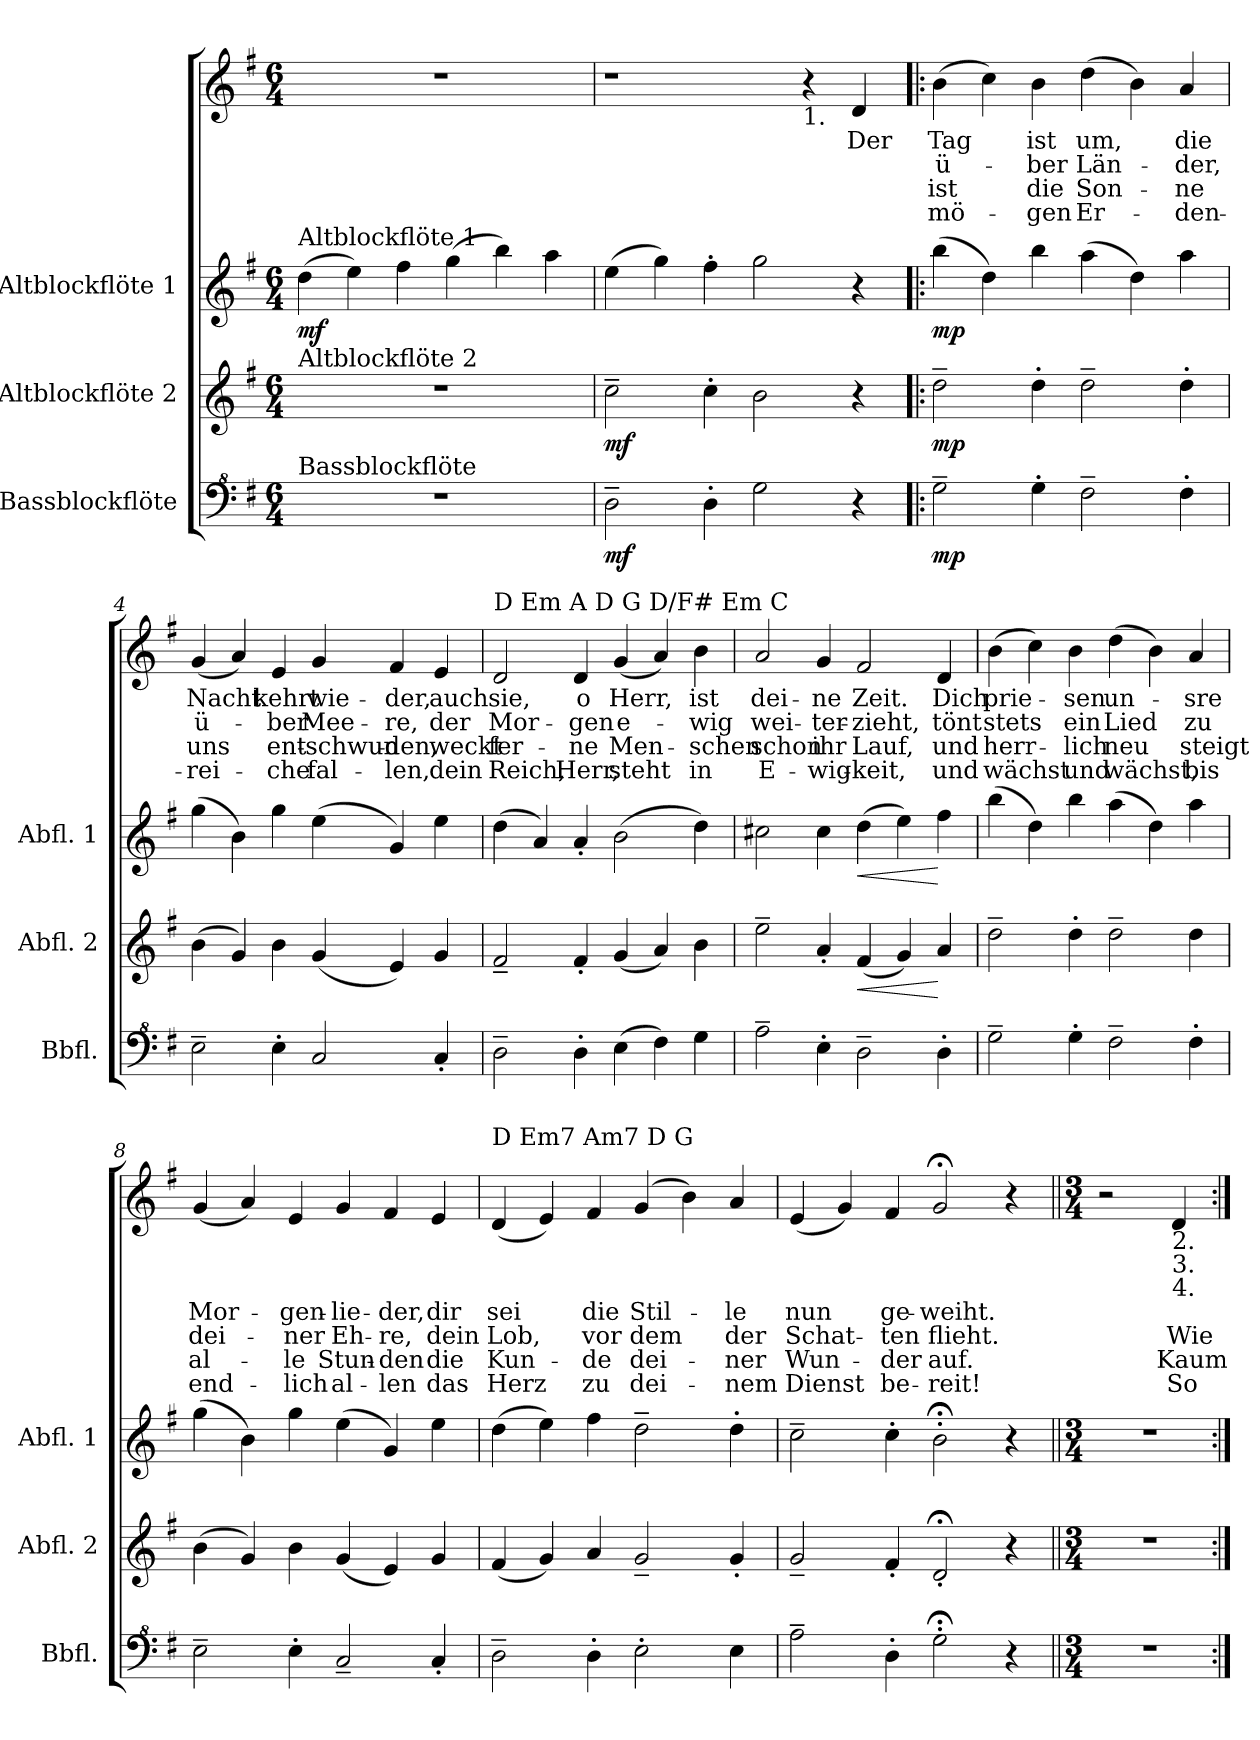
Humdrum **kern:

**kern	**dynam	**kern	**dynam	**kern	**dynam	**kern	**text	**text	**text	**text
*part4	*part4	*part3	*part3	*part2	*part2	*part1	*part1	*part1	*part1	*part1
*staff4	*staff4	*staff3	*staff3	*staff2	*staff2	*staff1	*staff1	*staff1	*staff1	*staff1
*I"Bassblockflöte	*	*I"Altblockflöte 2	*	*I"Altblockflöte 1	*	*	*	*	*	*
*I'Bbfl.	*	*I'Abfl. 2	*	*I'Abfl. 1	*	*	*	*	*	*
*clefF^4	*	*clefG2	*	*clefG2	*	*clefG2	*	*	*	*
*k[f#]	*	*k[f#]	*	*k[f#]	*	*k[f#]	*	*	*	*
*G:	*	*G:	*	*G:	*	*G:	*	*	*	*
*M6/4	*	*M6/4	*	*M6/4	*	*M6/4	*	*	*	*
=1	=1	=1	=1	=1	=1	=1	=1	=1	=1	=1
!	!	!	!	!LO:TX:a:t=Altblockflöte 1	!	!	!	!	!	!
!	!	!LO:TX:a:t=Altblockflöte 2	!	!	!	!	!	!	!	!
!LO:TX:a:t=Bassblockflöte	!	!	!	!	!	!	!	!	!	!
!	!	!	!	!	!LO:DY:b	!	!	!	!	!
1.r	.	1.r	.	(>4dd\	mf	1.r	.	.	.	.
.	.	.	.	4ee\)	.	.	.	.	.	.
.	.	.	.	4ff#\	.	.	.	.	.	.
.	.	.	.	(>4gg\	.	.	.	.	.	.
.	.	.	.	4bb\)	.	.	.	.	.	.
.	.	.	.	4aa\	.	.	.	.	.	.
=2	=2	=2	=2	=2	=2	=2	=2	=2	=2	=2
!	!LO:DY:b	!	!LO:DY:b	!	!	!	!	!	!	!
2d~>\	mf	2cc~>\	mf	(>4ee\	.	1r	.	.	.	.
.	.	.	.	4gg\)	.	.	.	.	.	.
4d'>\	.	4cc'>\	.	4ff#'>\	.	.	.	.	.	.
2g\	.	2b\	.	2gg\	.	.	.	.	.	.
!	!	!	!	!	!	!LO:TX:b:t=1.	!	!	!	!
.	.	.	.	.	.	4r	.	.	.	.
!	!	!	!	!	!	!	!LO:LY:b	!	!	!
4r	.	4r	.	4r	.	4d/	Der	.	.	.
=3!|:	=3!|:	=3!|:	=3!|:	=3!|:	=3!|:	=3!|:	=3!|:	=3!|:	=3!|:	=3!|:
!	!LO:DY:b	!	!LO:DY:b	!	!LO:DY:b	!	!LO:LY:b	!LO:LY:b	!LO:LY:b	!LO:LY:b
2g~>\	mp	2dd~>\	mp	(>4bb\	mp	(>4b\	Tag	ü-	ist	mö-
.	.	.	.	4dd\)	.	4cc\)	.	.	.	.
!	!	!	!	!	!	!	!LO:LY:b	!LO:LY:b	!LO:LY:b	!LO:LY:b
4g'>\	.	4dd'>\	.	4bb\	.	4b\	ist	-ber	die	-gen
!	!	!	!	!	!	!	!LO:LY:b	!LO:LY:b	!LO:LY:b	!LO:LY:b
2f#~>\	.	2dd~>\	.	(>4aa\	.	(>4dd\	um,	Län-	Son-	Er-
.	.	.	.	4dd\)	.	4b\)	.	.	.	.
!	!	!	!	!	!	!	!LO:LY:b	!LO:LY:b	!LO:LY:b	!LO:LY:b
4f#'>\	.	4dd'>\	.	4aa\	.	4a/	die	-der,	-ne	-den-
=4	=4	=4	=4	=4	=4	=4	=4	=4	=4	=4
!	!	!	!	!	!	!	!LO:LY:b	!LO:LY:b	!LO:LY:b	!LO:LY:b
2e~>\	.	(>4b\	.	(>4gg\	.	(<4g/	Nacht	ü-	uns	-rei-
.	.	4g/)	.	4b\)	.	4a/)	.	.	.	.
!	!	!	!	!	!	!	!LO:LY:b	!LO:LY:b	!LO:LY:b	!LO:LY:b
4e'>\	.	4b\	.	4gg\	.	4e/	kehrt	-ber	ent-	-che
!	!	!	!	!	!	!	!LO:LY:b	!LO:LY:b	!LO:LY:b	!LO:LY:b
2c/	.	(<4g/	.	(>4ee\	.	4g/	wie-	Mee-	-schwun-	fal-
!	!	!	!	!	!	!	!LO:LY:b	!LO:LY:b	!LO:LY:b	!LO:LY:b
.	.	4e/)	.	4g/)	.	4f#/	-der,	-re,	-den,	-len,
!	!	!	!	!	!	!	!LO:LY:b	!LO:LY:b	!LO:LY:b	!LO:LY:b
4c'</	.	4g/	.	4ee\	.	4e/	auch	der	weckt	dein
!!LO:LB:g=z
=5	=5	=5	=5	=5	=5	=5	=5	=5	=5	=5
!	!	!	!	!	!	!LO:TX:a:t=D                 Em                    A                D                     G                   D/F#                Em                 C	!	!	!	!
!	!	!	!	!	!	!	!LO:LY:b	!LO:LY:b	!LO:LY:b	!LO:LY:b
2d~>\	.	2f#~</	.	(>4dd\	.	2d/	sie,	Mor-	fer-	Reich,
.	.	.	.	4a/)	.	.	.	.	.	.
!	!	!	!	!	!	!	!LO:LY:b	!LO:LY:b	!LO:LY:b	!LO:LY:b
4d'>\	.	4f#'</	.	4a'</	.	4d/	o	-gen	-ne	Herr,
!	!	!	!	!	!	!	!LO:LY:b	!LO:LY:b	!LO:LY:b	!LO:LY:b
(>4e\	.	(>4g/	.	(>2b\	.	(<4g/	Herr,	e-	Men-	steht
4f#\)	.	4a/)	.	.	.	4a/)	.	.	.	.
!	!	!	!	!	!	!	!LO:LY:b	!LO:LY:b	!LO:LY:b	!LO:LY:b
4g\	.	4b\	.	4dd\)	.	4b\	ist	-wig	-schen	in
=6	=6	=6	=6	=6	=6	=6	=6	=6	=6	=6
!	!	!	!	!	!	!	!LO:LY:b	!LO:LY:b	!LO:LY:b	!LO:LY:b
2a~>\	.	2ee~>\	.	2cc#X\	.	2a/	dei-	wei-	schon	E-
!	!	!	!	!	!	!	!LO:LY:b	!LO:LY:b	!LO:LY:b	!LO:LY:b
4e'>\	.	4a'</	.	4cc#\	.	4g/	-ne	-ter-	ihr	-wig-
!	!	!	!LO:HP:b	!	!LO:HP:b	!	!LO:LY:b	!LO:LY:b	!LO:LY:b	!LO:LY:b
2d~>\	.	(<4f#/	<	(>4dd\	<	2f#/	Zeit.	-zieht,	Lauf,	-keit,
.	.	4g/)	.	4ee\)	.	.	.	.	.	.
!	!	!	!	!	!	!	!LO:LY:b	!LO:LY:b	!LO:LY:b	!LO:LY:b
4d'>\	.	4a/	[	4ff#\	[	4d/	Dich	tönt	und	und
=7	=7	=7	=7	=7	=7	=7	=7	=7	=7	=7
!	!	!	!	!	!	!	!LO:LY:b	!LO:LY:b	!LO:LY:b	!LO:LY:b
2g~>\	.	2dd~>\	.	(>4bb\	.	(>4b\	prie-	stets	herr-	wächst
.	.	.	.	4dd\)	.	4cc\)	.	.	.	.
!	!	!	!	!	!	!	!LO:LY:b	!LO:LY:b	!LO:LY:b	!LO:LY:b
4g'>\	.	4dd'>\	.	4bb\	.	4b\	-sen	ein	-lich	und
!	!	!	!	!	!	!	!LO:LY:b	!LO:LY:b	!LO:LY:b	!LO:LY:b
2f#~>\	.	2dd~>\	.	(>4aa\	.	(>4dd\	un-	Lied	neu	wächst,
.	.	.	.	4dd\)	.	4b\)	.	.	.	.
!	!	!	!	!	!	!	!LO:LY:b	!LO:LY:b	!LO:LY:b	!LO:LY:b
4f#'>\	.	4dd\	.	4aa\	.	4a/	-sre	zu	steigt	bis
=8	=8	=8	=8	=8	=8	=8	=8	=8	=8	=8
!	!	!	!	!	!	!	!LO:LY:b	!LO:LY:b	!LO:LY:b	!LO:LY:b
2e~>\	.	(>4b\	.	(>4gg\	.	(<4g/	Mor-	dei-	al-	end-
.	.	4g/)	.	4b\)	.	4a/)	.	.	.	.
!	!	!	!	!	!	!	!LO:LY:b	!LO:LY:b	!LO:LY:b	!LO:LY:b
4e'>\	.	4b\	.	4gg\	.	4e/	-gen-	-ner	-le	-lich
!	!	!	!	!	!	!	!LO:LY:b	!LO:LY:b	!LO:LY:b	!LO:LY:b
2c~</	.	(<4g/	.	(>4ee\	.	4g/	-lie-	Eh-	Stun-	al-
!	!	!	!	!	!	!	!LO:LY:b	!LO:LY:b	!LO:LY:b	!LO:LY:b
.	.	4e/)	.	4g/)	.	4f#/	-der,	-re,	-den	-len
!	!	!	!	!	!	!	!LO:LY:b	!LO:LY:b	!LO:LY:b	!LO:LY:b
4c'</	.	4g/	.	4ee\	.	4e/	dir	dein	die	das
!!LO:LB:g=z
=9	=9	=9	=9	=9	=9	=9	=9	=9	=9	=9
!	!	!	!	!	!	!LO:TX:a:t=D                             Em7                              Am7                      D           G	!	!	!	!
!	!	!	!	!	!	!	!LO:LY:b	!LO:LY:b	!LO:LY:b	!LO:LY:b
2d~>\	.	(<4f#/	.	(>4dd\	.	(<4d/	sei	Lob,	Kun-	Herz
.	.	4g/)	.	4ee\)	.	4e/)	.	.	.	.
!	!	!	!	!	!	!	!LO:LY:b	!LO:LY:b	!LO:LY:b	!LO:LY:b
4d'>\	.	4a/	.	4ff#\	.	4f#/	die	vor	-de	zu
!	!	!	!	!	!	!	!LO:LY:b	!LO:LY:b	!LO:LY:b	!LO:LY:b
2e'>\	.	2g~</	.	2dd~>\	.	(>4g/	Stil-	dem	dei-	dei-
.	.	.	.	.	.	4b\)	.	.	.	.
!	!	!	!	!	!	!	!LO:LY:b	!LO:LY:b	!LO:LY:b	!LO:LY:b
4e\	.	4g'</	.	4dd'>\	.	4a/	-le	der	-ner	-nem
=10	=10	=10	=10	=10	=10	=10	=10	=10	=10	=10
!	!	!	!	!	!	!	!LO:LY:b	!LO:LY:b	!LO:LY:b	!LO:LY:b
2a~>\	.	2g~</	.	2cc~>\	.	(<4e/	nun	Schat-	Wun-	Dienst
.	.	.	.	.	.	4g/)	.	.	.	.
!	!	!	!	!	!	!	!LO:LY:b	!LO:LY:b	!LO:LY:b	!LO:LY:b
4d'>\	.	4f#'</	.	4cc'>\	.	4f#/	ge-	-ten	-der	be-
!	!	!	!	!	!	!	!LO:LY:b	!LO:LY:b	!LO:LY:b	!LO:LY:b
2g;<'>\	.	2d;<'</	.	2b;<'>\	.	2g;</	-weiht.	flieht.	auf.	-reit!
4r	.	4r	.	4r	.	4r	.	.	.	.
=11||	=11||	=11||	=11||	=11||	=11||	=11||	=11||	=11||	=11||	=11||
*M3/4	*	*M3/4	*	*M3/4	*	*M3/4	*	*	*	*
2.r	.	2.r	.	2.r	.	2r	.	.	.	.
!	!	!	!	!	!	!LO:TX:b:t=2.\n3.\n4.	!	!	!	!
!	!	!	!	!	!	!	!	!LO:LY:b	!LO:LY:b	!LO:LY:b
.	.	.	.	.	.	4d/	.	Wie	Kaum	So
=:|!	=:|!	=:|!	=:|!	=:|!	=:|!	=:|!	=:|!	=:|!	=:|!	=:|!
*-	*-	*-	*-	*-	*-	*-	*-	*-	*-	*-
